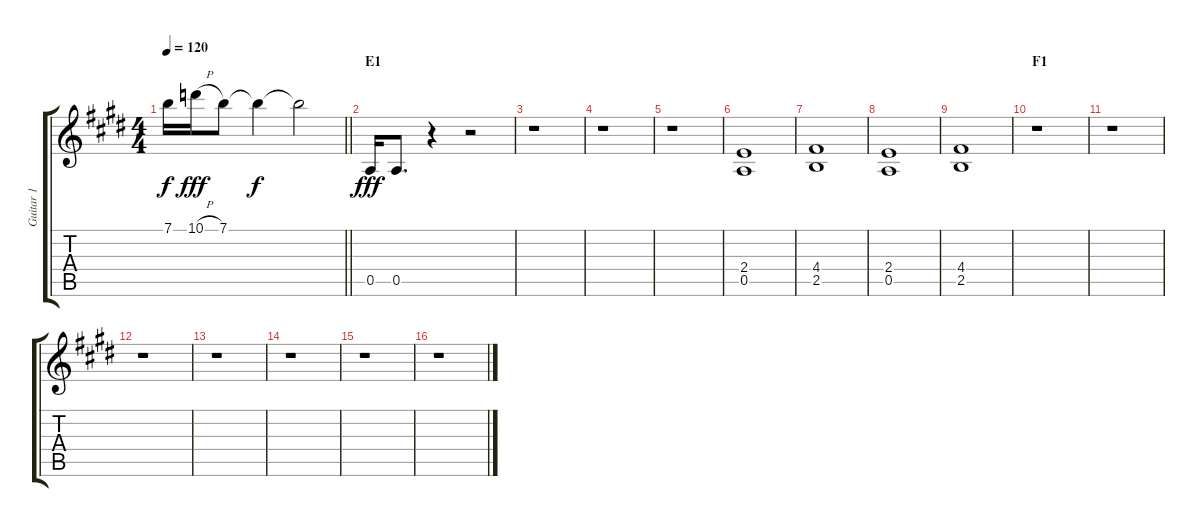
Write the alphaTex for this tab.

\track ("Guitar 1" "Guitar 1") {instrument distortionguitar}
\staff {score tabs}
\tuning (E4 B3 G3 D3 A2 E2) {hide}
\ts (4 4)
\tempo 120
\clef g2
\barLineRight lightlight
\ks e
7.1{t}.16{dy f} 10.1{h}.16{dy fff} 7.1.8 7.1{t}.4{dy f} 7.1{t}.2 |
\section ("" "E1")
0.5.16{dy fff} 0.5.8{d} r.4 r.2 |
r.1 |
r.1 |
r.1 |
(2.4 0.5).1 |
(4.4 2.5).1 |
(2.4 0.5).1 |
(4.4 2.5).1 |
\section ("" "F1")
r.1 |
r.1 |
r.1 |
r.1 |
r.1 |
r.1 |
r.1
